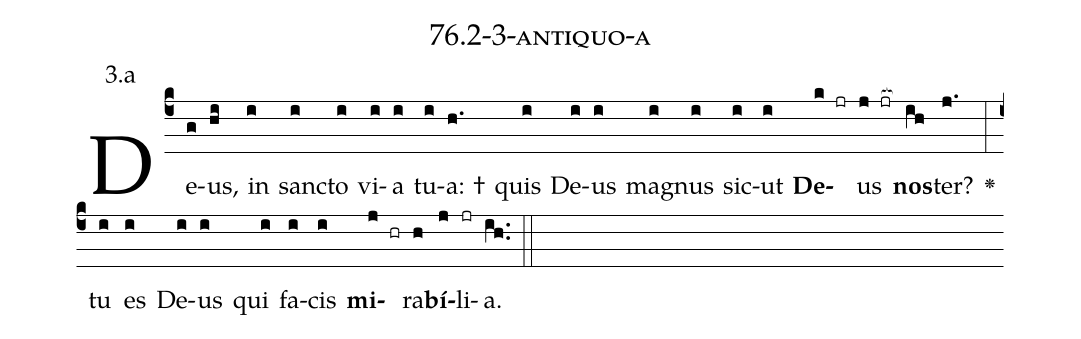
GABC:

name: 76.2-3-antiquo-a;
annotation: 3.a;
%%
(c4)De(g)us,(hi) in(i) sanc(i)to(i) vi(i)a(i) tu(i)a: †(h.) quis(i) De(i)us(i) ma(i)gnus(i) sic(i)ut(i) <b>De</b>(k jr)us(j jr[ocb:1{]) <b>nos</b>(ih[ocb:0}])ter?(j.) <v>\greheightstar</v>(:) tu(i) es(i) De(i)us(i) qui(i) fa(i)cis(i) <b>mi</b>(j hr)ra(h)<b>bí</b>(j)li(jr)a.(ih..) (::)


%E(i) u(i) o(j) u(h) a(j) e.(ih..) (::)
